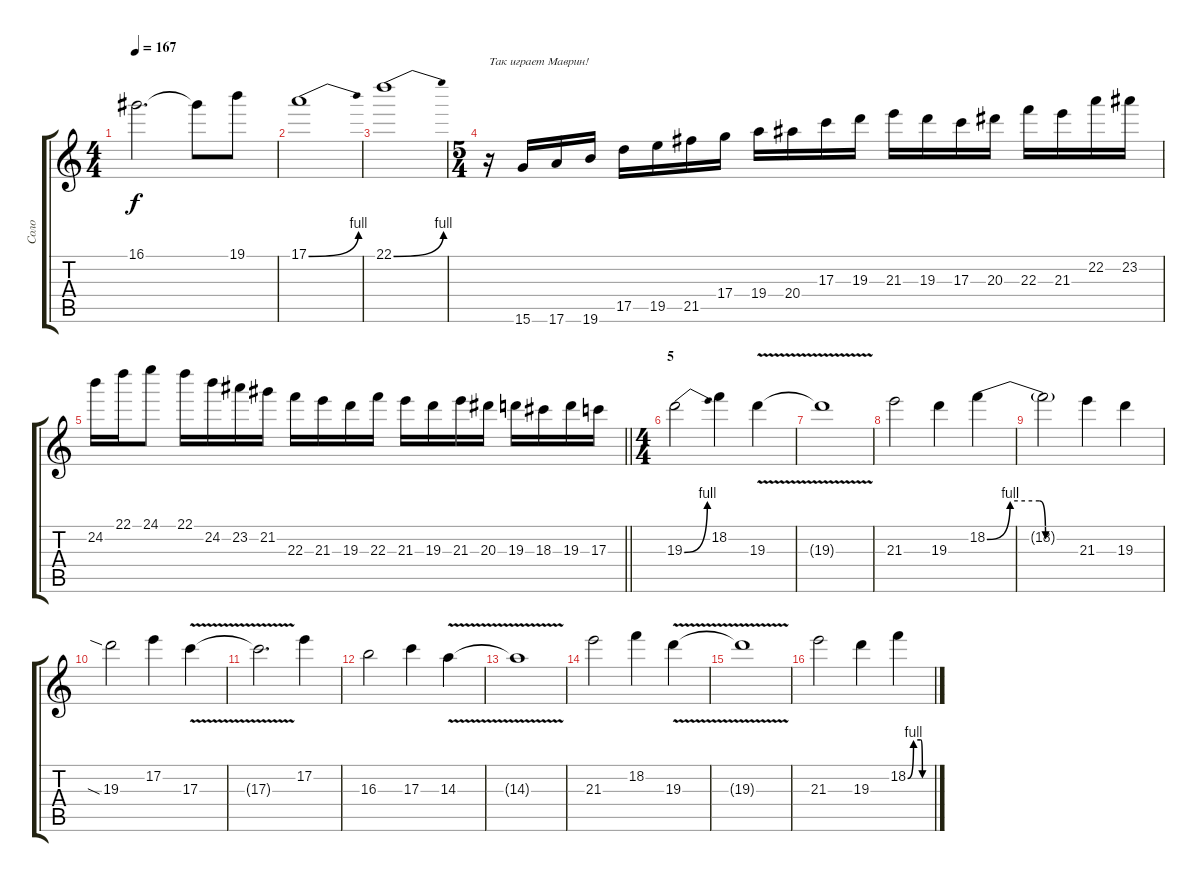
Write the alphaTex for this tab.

\track ("Соло" "Соло") {instrument distortionguitar}
\staff {score tabs}
\tuning (E4 B3 G3 D3 A2 E2) {hide}
\ts (4 4)
\tempo 167
\clef g2
\ks c
16.1{t}.2{d dy f} 16.1{t}.8 19.1.8 |
17.1{be (bend 0 0 60 4)}.1 |
22.1{be (bend 0 0 60 4)}.1 |
\ts (5 4)
r.16{txt "Так играет Маврин!"} 15.6.16 17.6.16 19.6.16 17.5.16 19.5.16 21.5.16 17.4.16 19.4.16 20.4.16 17.3.16 19.3.16 21.3.16 19.3.16 17.3.16 20.3.16 22.3.16 21.3.16 22.2.16 23.2.16 |
\barLineRight lightlight
24.2.16 22.1.16 24.1.8 22.1.16 24.2.16 23.2.16 21.2.16 22.3.16 21.3.16 19.3.16 22.3.16 21.3.16 19.3.16 21.3.16 20.3.16 19.3.16 18.3.16 19.3.16 17.3.16 |
\ts (4 4)
\section ("" "5")
19.3{be (bend 0 0 60 4)}.2 18.2.4 19.3{v}.4 |
19.3{t}.1 |
21.3.2 19.3.4 18.2{be (custom 0 0 15 4 34 4 38 0 46 0 51 0 60 0)}.4 |
18.2{t}.2 21.3.4 19.3.4 |
19.3{sia}.2 17.2.4 17.3{v}.4 |
17.3{t}.2{d} 17.2.4 |
16.3.2 17.3.4 14.3{v}.4 |
14.3{t}.1 |
21.3.2 18.2.4 19.3{v}.4 |
19.3{t}.1 |
21.3.2 19.3.4 18.2{be (custom 0 0 15 4 34 4 38 0 46 0 51 0 60 0)}.4
